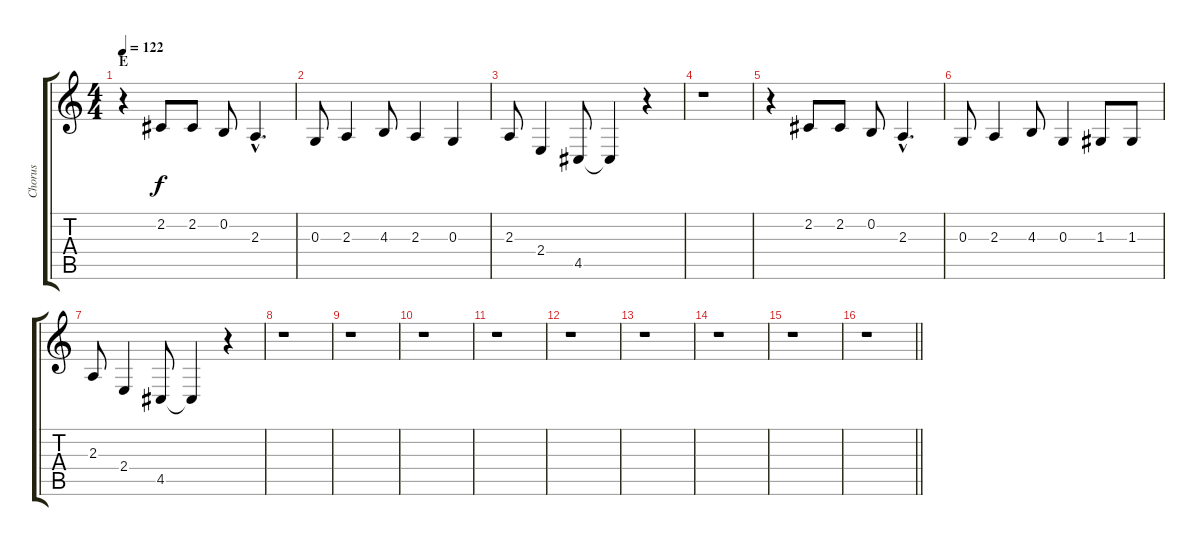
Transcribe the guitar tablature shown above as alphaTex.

\track ("Chorus" "Chorus") {instrument tenorsax}
\staff {score tabs}
\tuning (E4 B3 G3 D3 A2 E2) {hide}
\ts (4 4)
\section ("" "E")
\tempo 122
\clef g2
\ks c
r.4{dy f} 2.2.8 2.2.8 0.2.8 2.3{hac}.4{d} |
0.3.8 2.3.4 4.3.8 2.3.4 0.3.4 |
2.3.8 2.4.4 4.5.8 4.5{t}.4 r.4 |
r.1 |
r.4 2.2.8 2.2.8 0.2.8 2.3{hac}.4{d} |
0.3.8 2.3.4 4.3.8 0.3.4 1.3.8 1.3.8 |
2.3.8 2.4.4 4.5.8 4.5{t}.4 r.4 |
r.1 |
r.1 |
r.1 |
r.1 |
r.1 |
r.1 |
r.1 |
r.1 |
\barLineRight lightlight
r.1
